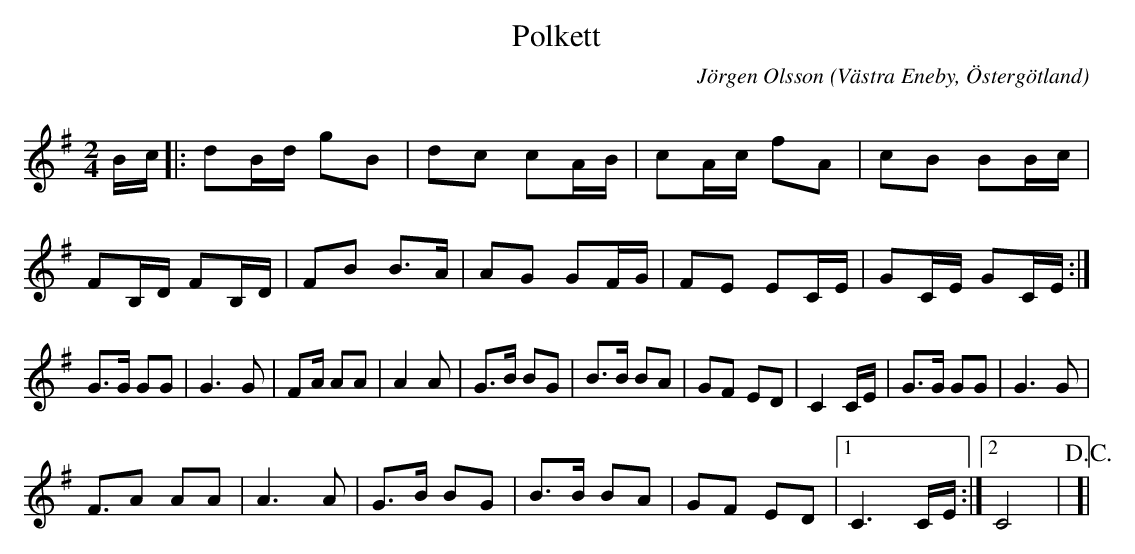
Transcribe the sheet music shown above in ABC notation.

X:1
T:Polkett
C:Jörgen Olsson
O:Västra Eneby, Östergötland
Q:180
M:2/4
L:1/8
K:G
B/2c/2|:dB/2d/2 gB|dc cA/2B/2|cA/2c/2 fA|cB BB/2c/2|
FB,/2D/2 FB,/2D/2|FB B3/2A/2|AG GF/2G/2|FE EC/2E/2|GC/2E/2 GC/2E/2:|
G3/2G/2 GG|G3 G|FA/2 AA|A2A|G3/2B/2 BG|B3/2B/2 BA|GF ED|C2 C/2E/2|G3/2G/2 GG|G3 G|
F3/2A AA|A3 A|G3/2B/2 BG|B3/2B/2 BA|GF ED|1 C3 C/2E/2:|2 C4|!D.C.!!FINE!]|
